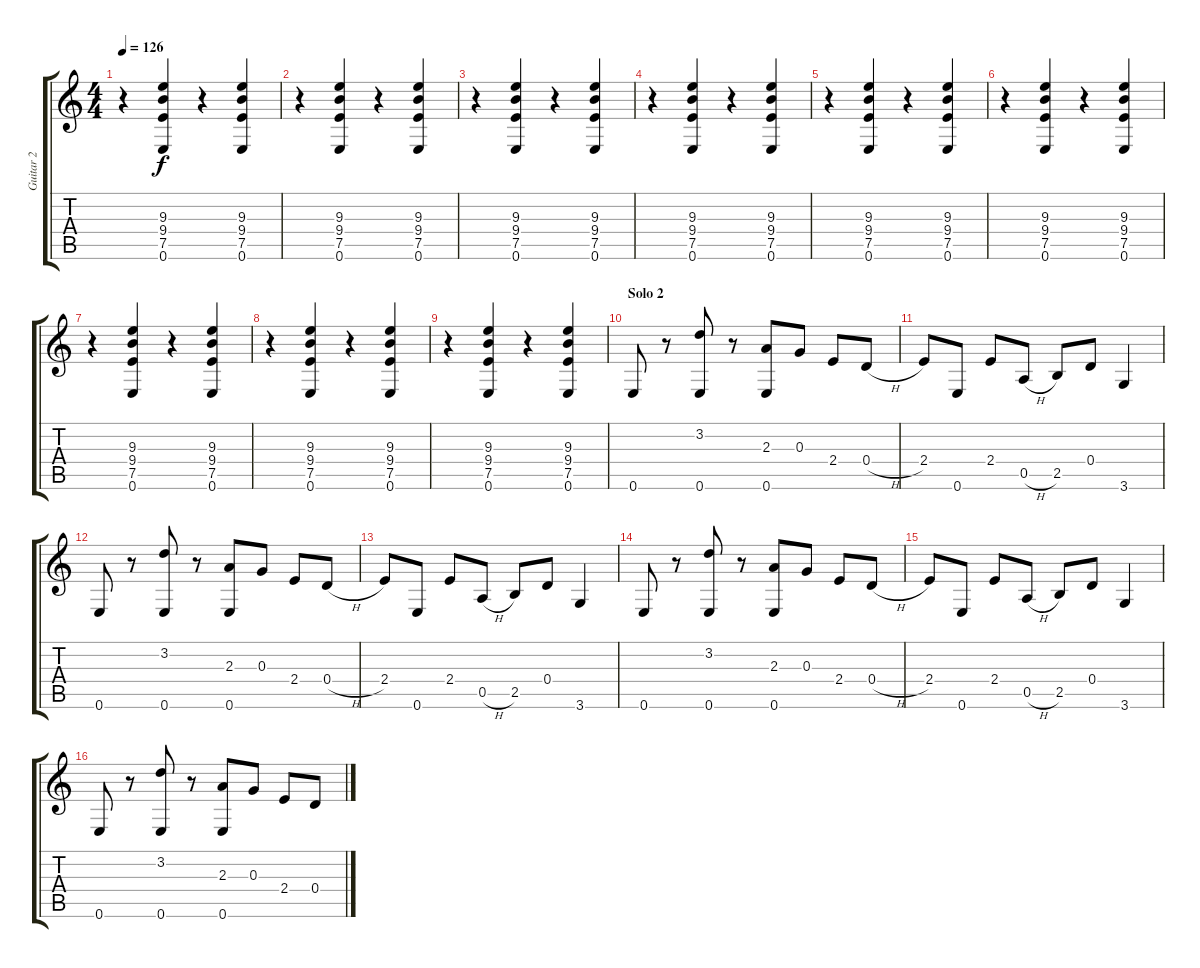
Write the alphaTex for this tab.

\track ("Guitar 2" "Guitar 2") {instrument electricguitarclean}
\staff {score tabs}
\tuning (E4 B3 G3 D3 A2 E2) {hide}
\ts (4 4)
\tempo 126
\clef g2
\ks c
r.4{dy f} (9.3 9.4 7.5 0.6).4 r.4 (9.3 9.4 7.5 0.6).4 |
r.4 (9.3 9.4 7.5 0.6).4 r.4 (9.3 9.4 7.5 0.6).4 |
r.4 (9.3 9.4 7.5 0.6).4 r.4 (9.3 9.4 7.5 0.6).4 |
r.4 (9.3 9.4 7.5 0.6).4 r.4 (9.3 9.4 7.5 0.6).4 |
r.4 (9.3 9.4 7.5 0.6).4 r.4 (9.3 9.4 7.5 0.6).4 |
r.4 (9.3 9.4 7.5 0.6).4 r.4 (9.3 9.4 7.5 0.6).4 |
r.4 (9.3 9.4 7.5 0.6).4 r.4 (9.3 9.4 7.5 0.6).4 |
r.4 (9.3 9.4 7.5 0.6).4 r.4 (9.3 9.4 7.5 0.6).4 |
r.4 (9.3 9.4 7.5 0.6).4 r.4 (9.3 9.4 7.5 0.6).4 |
\section ("" "Solo 2")
0.6.8 r.8 (3.2 0.6).8 r.8 (2.3 0.6).8 0.3.8 2.4.8 0.4{h}.8 |
2.4.8 0.6.8 2.4.8 0.5{h}.8 2.5.8 0.4.8 3.6.4 |
0.6.8 r.8 (3.2 0.6).8 r.8 (2.3 0.6).8 0.3.8 2.4.8 0.4{h}.8 |
2.4.8 0.6.8 2.4.8 0.5{h}.8 2.5.8 0.4.8 3.6.4 |
0.6.8 r.8 (3.2 0.6).8 r.8 (2.3 0.6).8 0.3.8 2.4.8 0.4{h}.8 |
2.4.8 0.6.8 2.4.8 0.5{h}.8 2.5.8 0.4.8 3.6.4 |
0.6.8 r.8 (3.2 0.6).8 r.8 (2.3 0.6).8 0.3.8 2.4.8 0.4{h}.8
